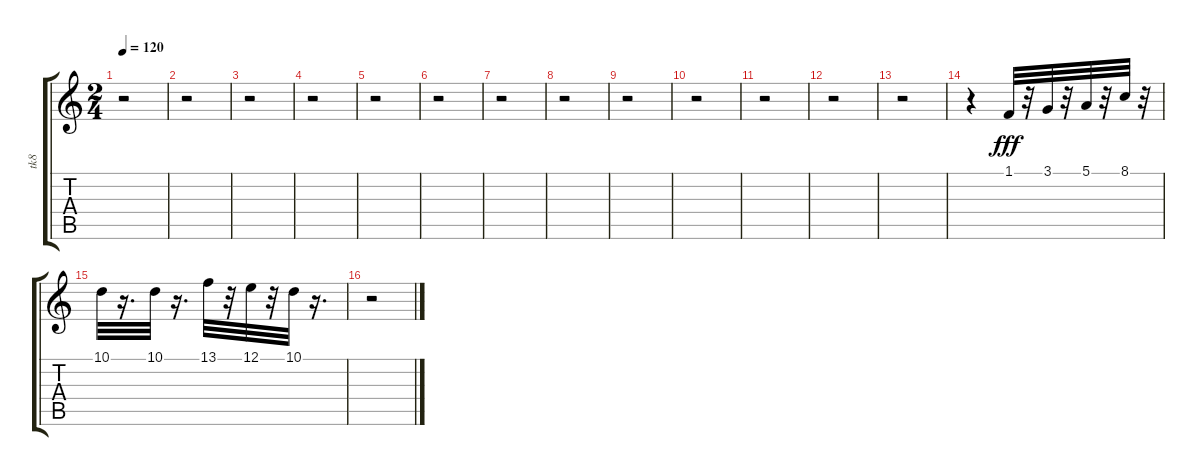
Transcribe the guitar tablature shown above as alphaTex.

\track ("tk8" "tk8") {instrument marimba}
\staff {score tabs}
\tuning (E4 B3 G3 D3 A2 E2) {hide}
\ts (2 4)
\tempo 120
\clef g2
\ks c
r.2{dy fff} |
r.2 |
r.2 |
r.2 |
r.2 |
r.2 |
r.2 |
r.2 |
r.2 |
r.2 |
r.2 |
r.2 |
r.2 |
r.4 1.1.32 r.32 3.1.32 r.32 5.1.32 r.32 8.1.32 r.32 |
10.1.32 r.16{d} 10.1.32 r.16{d} 13.1.32 r.32 12.1.32 r.32 10.1.32 r.16{d} |
r.2
